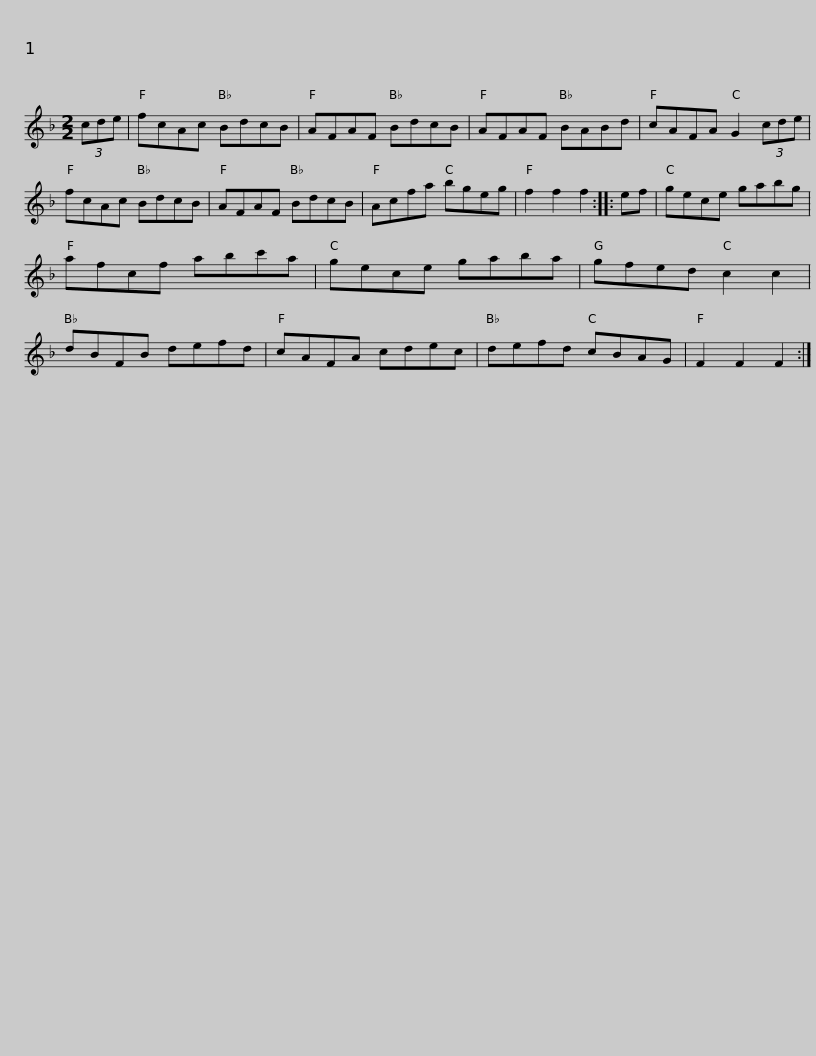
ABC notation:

X:1
L:1/8
M:2/2
I:linebreak $
K:F
V:1 treble
V:1
 (3cde | fcAc BdcB | AFAF BdcB | AFAF BABd | cAFA G2 (3cde | %5
 fcAc BdcB |$ AFAF BdcB | Acfa bgeg | f2 f2 f2 :: ef | %10
 gece gabg | afcf abc'a |$ gece gaba | gfed c2 c2 | dBFB defd | %15
 cAFA cdec | defd cBAG | F2 F2 F2 :| %18
